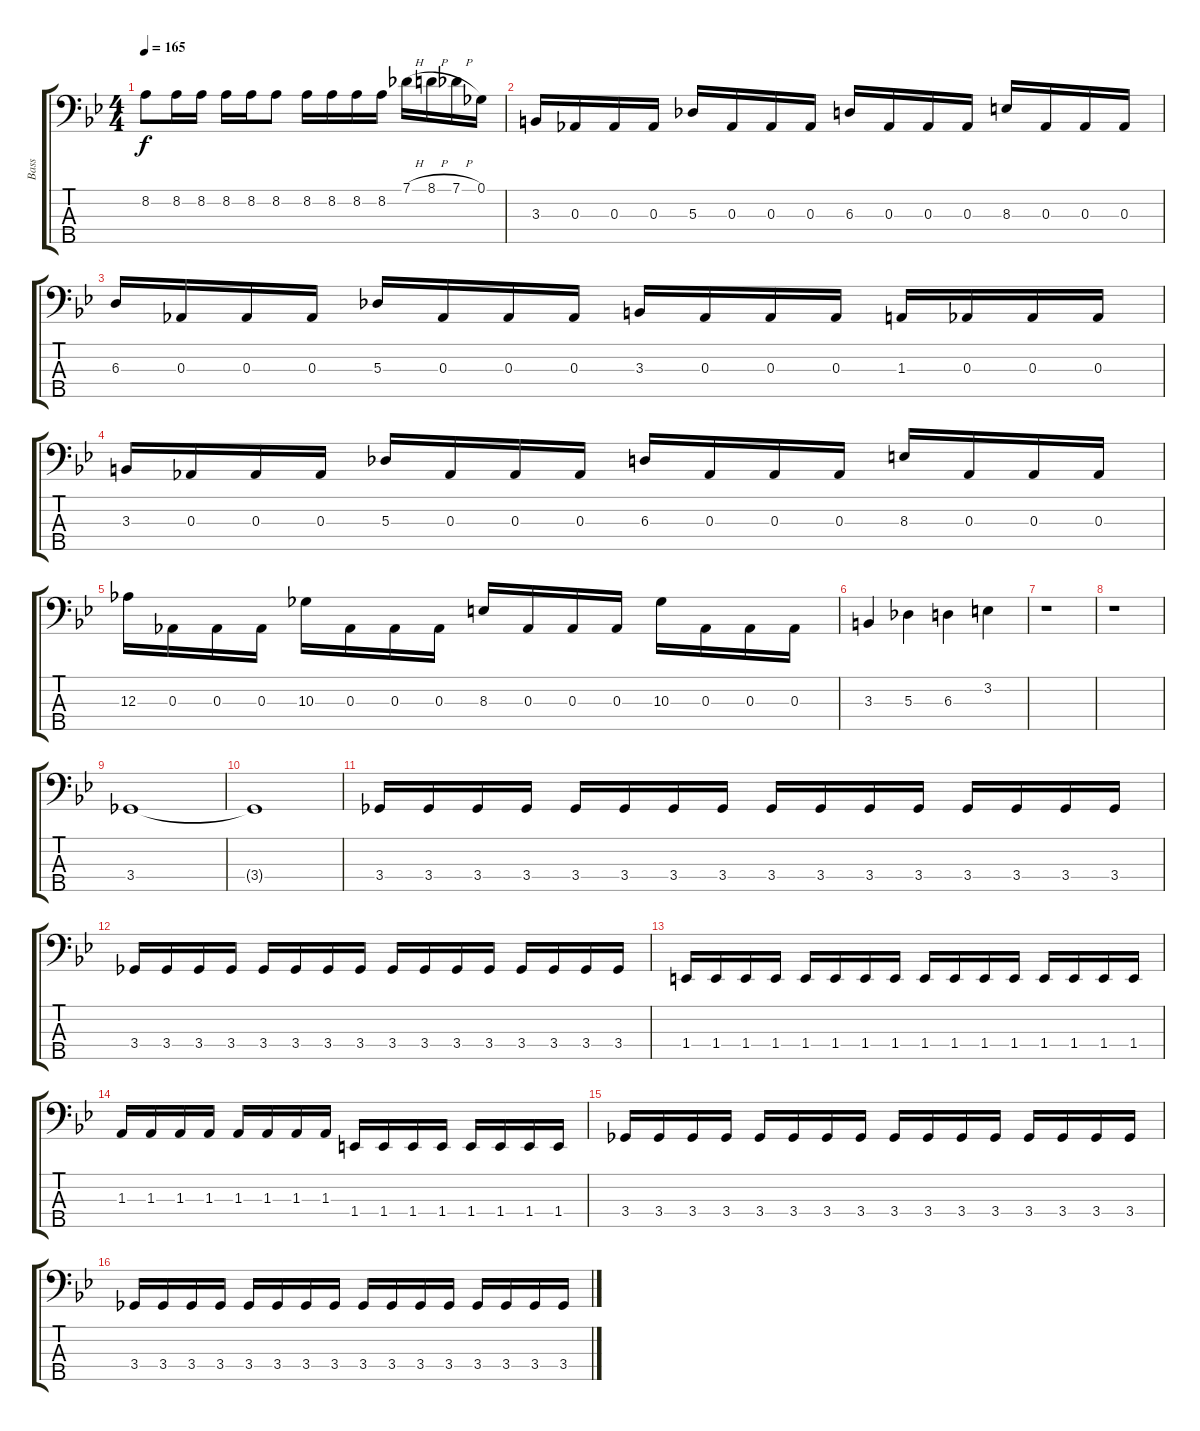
\track ("Bass" "Bass") {instrument electricbassfinger}
\staff {score tabs}
\tuning (Gb2 Db2 Ab1 Eb1 Bb0) {hide}
\ts (4 4)
\tempo 165
\clef f4
\ks bb
8.2.8{dy f} 8.2.16 8.2.16 8.2.16 8.2.16 8.2.8 8.2.16 8.2.16 8.2.16 8.2.16 7.1{h}.16 8.1{h}.16 7.1{h}.16 0.1.16 |
3.3.16 0.3.16 0.3.16 0.3.16 5.3.16 0.3.16 0.3.16 0.3.16 6.3.16 0.3.16 0.3.16 0.3.16 8.3.16 0.3.16 0.3.16 0.3.16 |
6.3.16 0.3.16 0.3.16 0.3.16 5.3.16 0.3.16 0.3.16 0.3.16 3.3.16 0.3.16 0.3.16 0.3.16 1.3.16 0.3.16 0.3.16 0.3.16 |
3.3.16 0.3.16 0.3.16 0.3.16 5.3.16 0.3.16 0.3.16 0.3.16 6.3.16 0.3.16 0.3.16 0.3.16 8.3.16 0.3.16 0.3.16 0.3.16 |
12.3.16 0.3.16 0.3.16 0.3.16 10.3.16 0.3.16 0.3.16 0.3.16 8.3.16 0.3.16 0.3.16 0.3.16 10.3.16 0.3.16 0.3.16 0.3.16 |
3.3.4 5.3.4 6.3.4 3.2.4 |
r.1 |
r.1 |
3.4.1 |
3.4{t}.1 |
3.4.16 3.4.16 3.4.16 3.4.16 3.4.16 3.4.16 3.4.16 3.4.16 3.4.16 3.4.16 3.4.16 3.4.16 3.4.16 3.4.16 3.4.16 3.4.16 |
3.4.16 3.4.16 3.4.16 3.4.16 3.4.16 3.4.16 3.4.16 3.4.16 3.4.16 3.4.16 3.4.16 3.4.16 3.4.16 3.4.16 3.4.16 3.4.16 |
1.4.16 1.4.16 1.4.16 1.4.16 1.4.16 1.4.16 1.4.16 1.4.16 1.4.16 1.4.16 1.4.16 1.4.16 1.4.16 1.4.16 1.4.16 1.4.16 |
1.3.16 1.3.16 1.3.16 1.3.16 1.3.16 1.3.16 1.3.16 1.3.16 1.4.16 1.4.16 1.4.16 1.4.16 1.4.16 1.4.16 1.4.16 1.4.16 |
3.4.16 3.4.16 3.4.16 3.4.16 3.4.16 3.4.16 3.4.16 3.4.16 3.4.16 3.4.16 3.4.16 3.4.16 3.4.16 3.4.16 3.4.16 3.4.16 |
3.4.16 3.4.16 3.4.16 3.4.16 3.4.16 3.4.16 3.4.16 3.4.16 3.4.16 3.4.16 3.4.16 3.4.16 3.4.16 3.4.16 3.4.16 3.4.16
